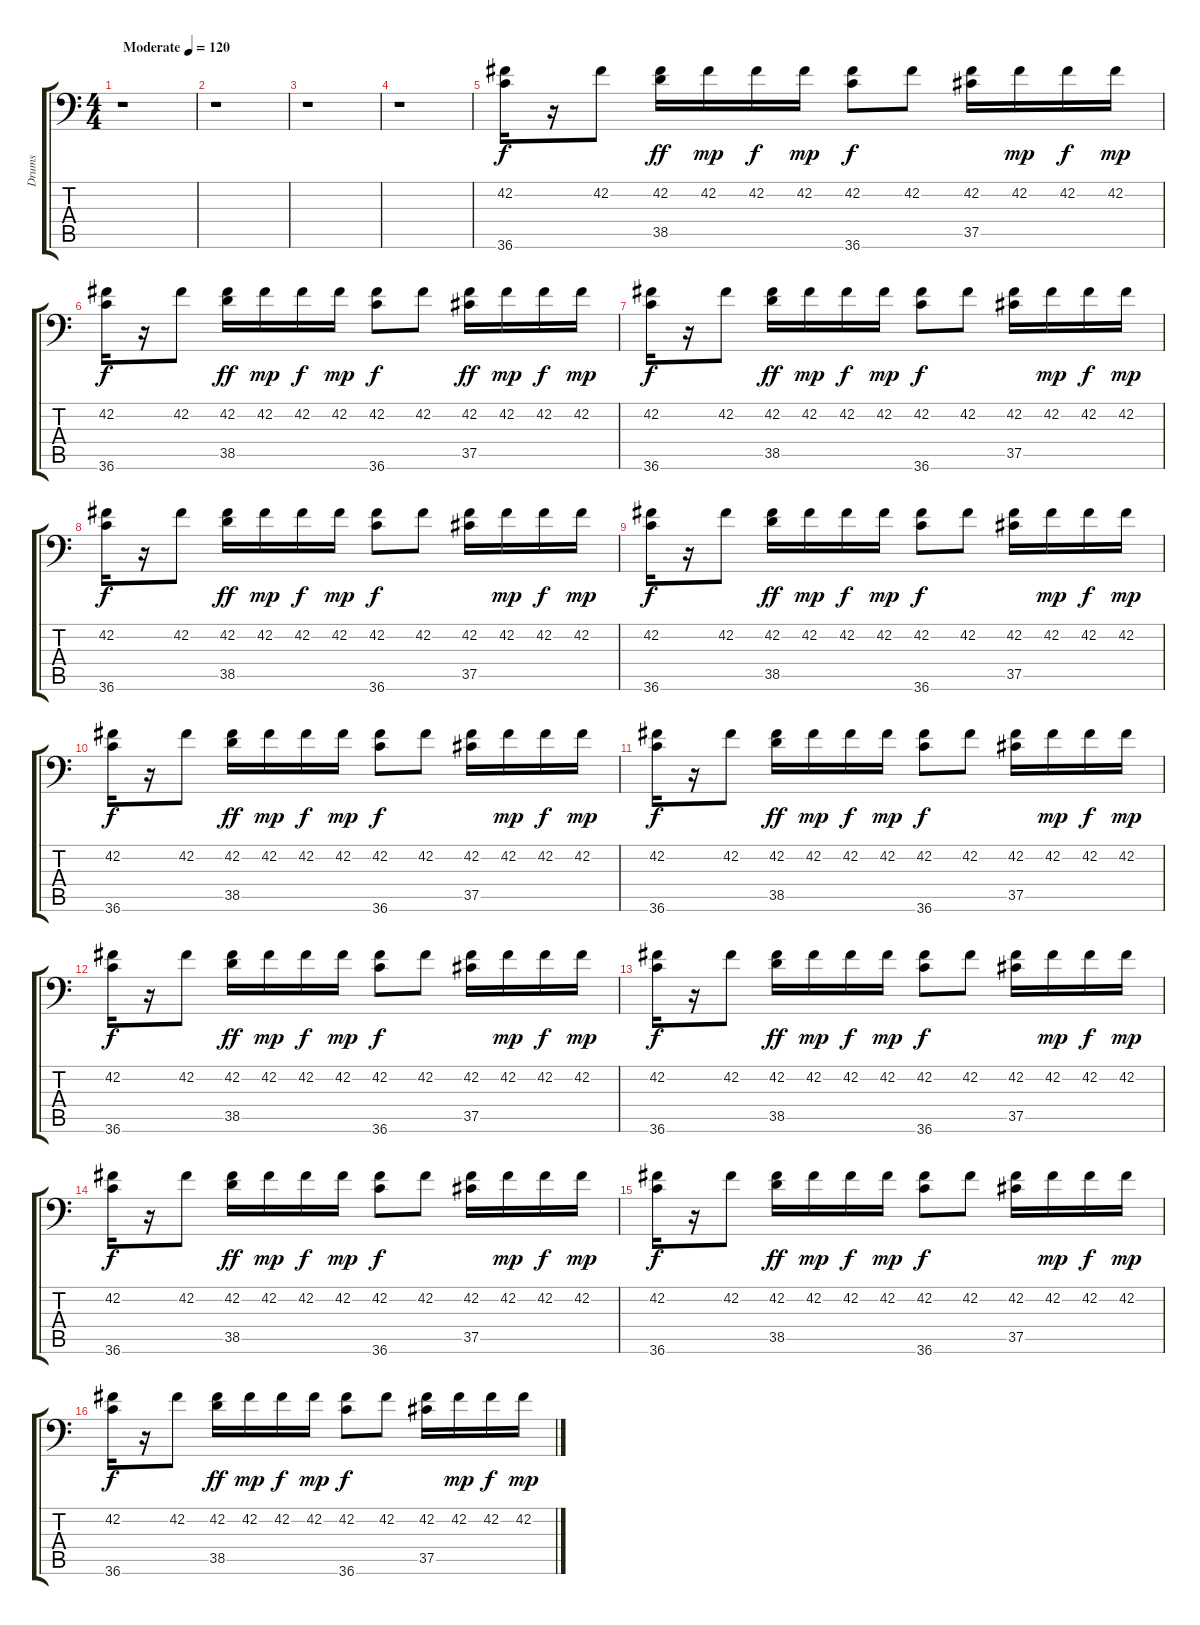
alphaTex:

\track ("Drums" "Drums") {instrument acousticgrandpiano}
\staff {score tabs}
\tuning (C-1 C-1 C-1 C-1 C-1 C-1) {hide}
\ts (4 4)
\tempo (120 "Moderate")
\clef f4
\ks c
r.1{dy f instrument acousticgrandpiano} |
r.1 |
r.1 |
r.1 |
(42.2 36.6).16 r.16 42.2.8 (42.2 38.5).16{dy ff} 42.2.16{dy mp} 42.2.16{dy f} 42.2.16{dy mp} (42.2 36.6).8{dy f} 42.2.8 (42.2 37.5).16 42.2.16{dy mp} 42.2.16{dy f} 42.2.16{dy mp} |
(42.2 36.6).16{dy f} r.16 42.2.8 (42.2 38.5).16{dy ff} 42.2.16{dy mp} 42.2.16{dy f} 42.2.16{dy mp} (42.2 36.6).8{dy f} 42.2.8 (42.2 37.5).16{dy ff} 42.2.16{dy mp} 42.2.16{dy f} 42.2.16{dy mp} |
(42.2 36.6).16{dy f} r.16 42.2.8 (42.2 38.5).16{dy ff} 42.2.16{dy mp} 42.2.16{dy f} 42.2.16{dy mp} (42.2 36.6).8{dy f} 42.2.8 (42.2 37.5).16 42.2.16{dy mp} 42.2.16{dy f} 42.2.16{dy mp} |
(42.2 36.6).16{dy f} r.16 42.2.8 (42.2 38.5).16{dy ff} 42.2.16{dy mp} 42.2.16{dy f} 42.2.16{dy mp} (42.2 36.6).8{dy f} 42.2.8 (42.2 37.5).16 42.2.16{dy mp} 42.2.16{dy f} 42.2.16{dy mp} |
(42.2 36.6).16{dy f} r.16 42.2.8 (42.2 38.5).16{dy ff} 42.2.16{dy mp} 42.2.16{dy f} 42.2.16{dy mp} (42.2 36.6).8{dy f} 42.2.8 (42.2 37.5).16 42.2.16{dy mp} 42.2.16{dy f} 42.2.16{dy mp} |
(42.2 36.6).16{dy f} r.16 42.2.8 (42.2 38.5).16{dy ff} 42.2.16{dy mp} 42.2.16{dy f} 42.2.16{dy mp} (42.2 36.6).8{dy f} 42.2.8 (42.2 37.5).16 42.2.16{dy mp} 42.2.16{dy f} 42.2.16{dy mp} |
(42.2 36.6).16{dy f} r.16 42.2.8 (42.2 38.5).16{dy ff} 42.2.16{dy mp} 42.2.16{dy f} 42.2.16{dy mp} (42.2 36.6).8{dy f} 42.2.8 (42.2 37.5).16 42.2.16{dy mp} 42.2.16{dy f} 42.2.16{dy mp} |
(42.2 36.6).16{dy f} r.16 42.2.8 (42.2 38.5).16{dy ff} 42.2.16{dy mp} 42.2.16{dy f} 42.2.16{dy mp} (42.2 36.6).8{dy f} 42.2.8 (42.2 37.5).16 42.2.16{dy mp} 42.2.16{dy f} 42.2.16{dy mp} |
(42.2 36.6).16{dy f} r.16 42.2.8 (42.2 38.5).16{dy ff} 42.2.16{dy mp} 42.2.16{dy f} 42.2.16{dy mp} (42.2 36.6).8{dy f} 42.2.8 (42.2 37.5).16 42.2.16{dy mp} 42.2.16{dy f} 42.2.16{dy mp} |
(42.2 36.6).16{dy f} r.16 42.2.8 (42.2 38.5).16{dy ff} 42.2.16{dy mp} 42.2.16{dy f} 42.2.16{dy mp} (42.2 36.6).8{dy f} 42.2.8 (42.2 37.5).16 42.2.16{dy mp} 42.2.16{dy f} 42.2.16{dy mp} |
(42.2 36.6).16{dy f} r.16 42.2.8 (42.2 38.5).16{dy ff} 42.2.16{dy mp} 42.2.16{dy f} 42.2.16{dy mp} (42.2 36.6).8{dy f} 42.2.8 (42.2 37.5).16 42.2.16{dy mp} 42.2.16{dy f} 42.2.16{dy mp} |
(42.2 36.6).16{dy f} r.16 42.2.8 (42.2 38.5).16{dy ff} 42.2.16{dy mp} 42.2.16{dy f} 42.2.16{dy mp} (42.2 36.6).8{dy f} 42.2.8 (42.2 37.5).16 42.2.16{dy mp} 42.2.16{dy f} 42.2.16{dy mp}
